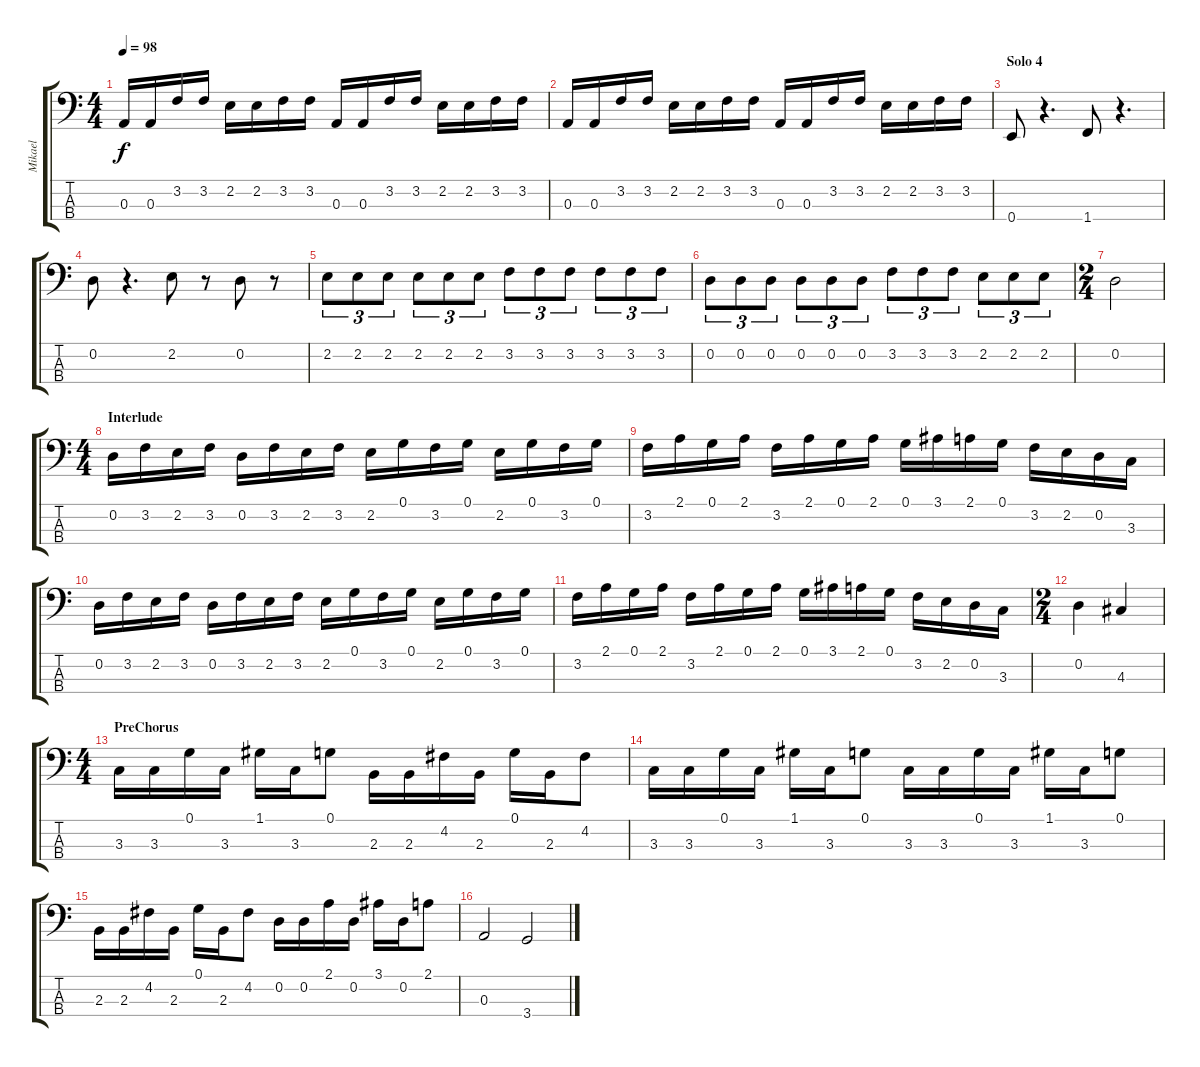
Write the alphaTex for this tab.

\track ("Mikael" "Mikael") {instrument electricbasspick}
\staff {score tabs}
\tuning (G2 D2 A1 E1) {hide}
\ts (4 4)
\tempo 98
\clef f4
\ks c
0.3.16{dy f} 0.3.16 3.2.16 3.2.16 2.2.16 2.2.16 3.2.16 3.2.16 0.3.16 0.3.16 3.2.16 3.2.16 2.2.16 2.2.16 3.2.16 3.2.16 |
0.3.16 0.3.16 3.2.16 3.2.16 2.2.16 2.2.16 3.2.16 3.2.16 0.3.16 0.3.16 3.2.16 3.2.16 2.2.16 2.2.16 3.2.16 3.2.16 |
\section ("" "Solo 4")
0.4.8 r.4{d} 1.4.8 r.4{d} |
0.2.8 r.4{d} 2.2.8 r.8 0.2.8 r.8 |
2.2.8{tu (3 2)} 2.2.8{tu (3 2)} 2.2.8{tu (3 2)} 2.2.8{tu (3 2)} 2.2.8{tu (3 2)} 2.2.8{tu (3 2)} 3.2.8{tu (3 2)} 3.2.8{tu (3 2)} 3.2.8{tu (3 2)} 3.2.8{tu (3 2)} 3.2.8{tu (3 2)} 3.2.8{tu (3 2)} |
0.2.8{tu (3 2)} 0.2.8{tu (3 2)} 0.2.8{tu (3 2)} 0.2.8{tu (3 2)} 0.2.8{tu (3 2)} 0.2.8{tu (3 2)} 3.2.8{tu (3 2)} 3.2.8{tu (3 2)} 3.2.8{tu (3 2)} 2.2.8{tu (3 2)} 2.2.8{tu (3 2)} 2.2.8{tu (3 2)} |
\ts (2 4)
0.2.2 |
\ts (4 4)
\section ("" "Interlude")
0.2.16 3.2.16 2.2.16 3.2.16 0.2.16 3.2.16 2.2.16 3.2.16 2.2.16 0.1.16 3.2.16 0.1.16 2.2.16 0.1.16 3.2.16 0.1.16 |
3.2.16 2.1.16 0.1.16 2.1.16 3.2.16 2.1.16 0.1.16 2.1.16 0.1.16 3.1.16 2.1.16 0.1.16 3.2.16 2.2.16 0.2.16 3.3.16 |
0.2.16 3.2.16 2.2.16 3.2.16 0.2.16 3.2.16 2.2.16 3.2.16 2.2.16 0.1.16 3.2.16 0.1.16 2.2.16 0.1.16 3.2.16 0.1.16 |
3.2.16 2.1.16 0.1.16 2.1.16 3.2.16 2.1.16 0.1.16 2.1.16 0.1.16 3.1.16 2.1.16 0.1.16 3.2.16 2.2.16 0.2.16 3.3.16 |
\ts (2 4)
0.2.4 4.3.4 |
\ts (4 4)
\section ("" "PreChorus")
3.3.16 3.3.16 0.1.16 3.3.16 1.1.16 3.3.16 0.1.8 2.3.16 2.3.16 4.2.16 2.3.16 0.1.16 2.3.16 4.2.8 |
3.3.16 3.3.16 0.1.16 3.3.16 1.1.16 3.3.16 0.1.8 3.3.16 3.3.16 0.1.16 3.3.16 1.1.16 3.3.16 0.1.8 |
2.3.16 2.3.16 4.2.16 2.3.16 0.1.16 2.3.16 4.2.8 0.2.16 0.2.16 2.1.16 0.2.16 3.1.16 0.2.16 2.1.8 |
0.3.2 3.4.2
